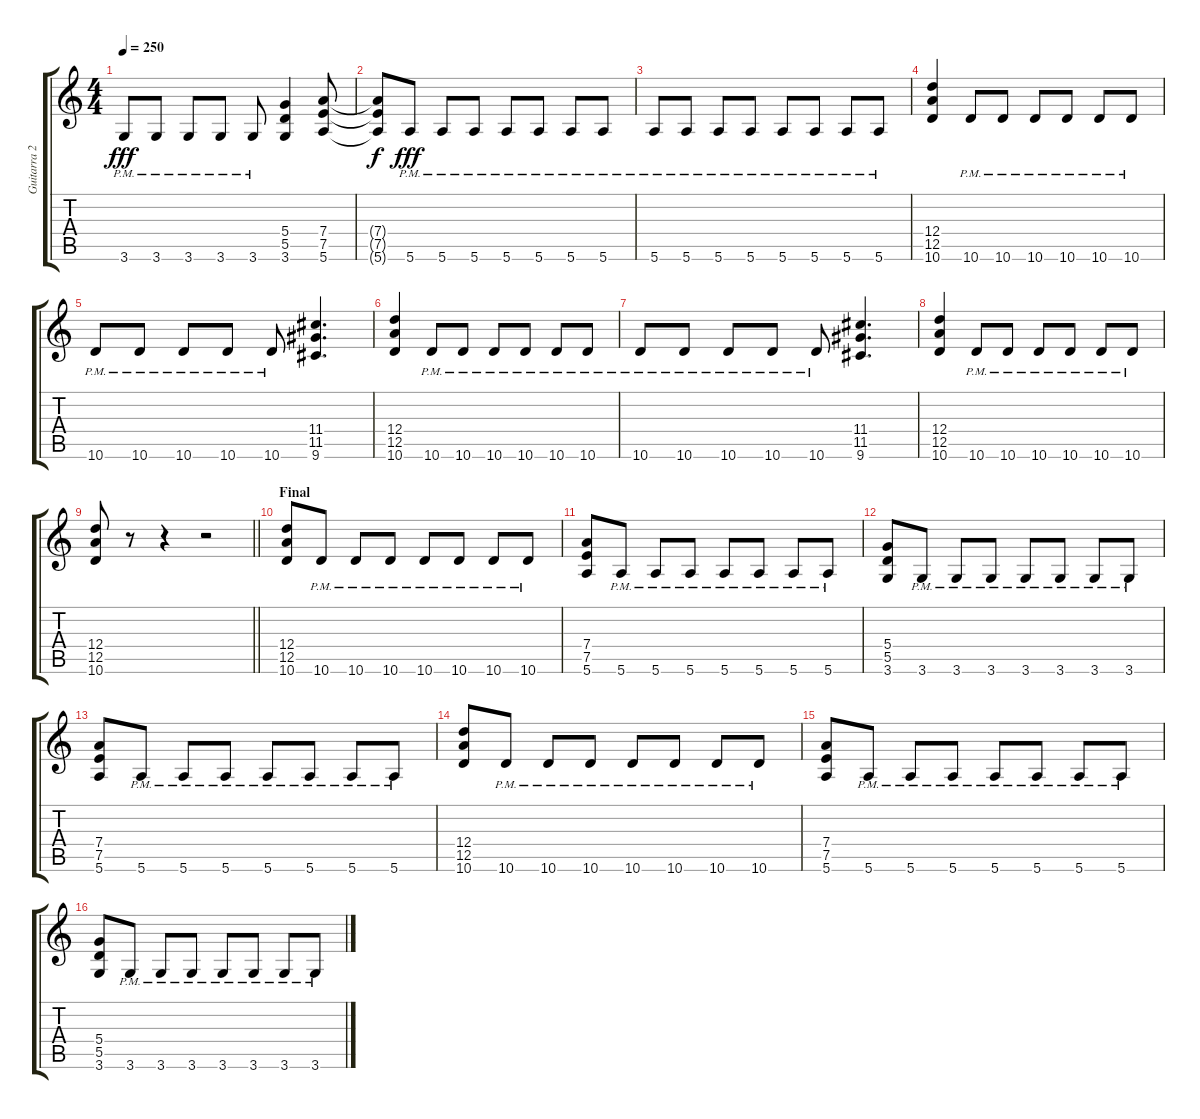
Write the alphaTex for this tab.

\track ("Guitarra 2" "Guitarra 2") {instrument distortionguitar}
\staff {score tabs}
\tuning (E4 B3 G3 D3 A2 E2) {hide}
\ts (4 4)
\tempo 250
\clef g2
\ks c
3.6{pm}.8{dy fff} 3.6{pm}.8 3.6{pm}.8 3.6{pm}.8 3.6{pm}.8 (5.4 5.5 3.6).4 (7.4 7.5 5.6).8 |
(7.4{t} 7.5{t} 5.6{t}).8{dy f} 5.6{pm}.8{dy fff} 5.6{pm}.8 5.6{pm}.8 5.6{pm}.8 5.6{pm}.8 5.6{pm}.8 5.6{pm}.8 |
5.6{pm}.8 5.6{pm}.8 5.6{pm}.8 5.6{pm}.8 5.6{pm}.8 5.6{pm}.8 5.6{pm}.8 5.6{pm}.8 |
(12.4 12.5 10.6).4 10.6{pm}.8 10.6{pm}.8 10.6{pm}.8 10.6{pm}.8 10.6{pm}.8 10.6{pm}.8 |
10.6{pm}.8 10.6{pm}.8 10.6{pm}.8 10.6{pm}.8 10.6{pm}.8 (11.4 11.5 9.6).4{d} |
(12.4 12.5 10.6).4 10.6{pm}.8 10.6{pm}.8 10.6{pm}.8 10.6{pm}.8 10.6{pm}.8 10.6{pm}.8 |
10.6{pm}.8 10.6{pm}.8 10.6{pm}.8 10.6{pm}.8 10.6{pm}.8 (11.4 11.5 9.6).4{d} |
(12.4 12.5 10.6).4 10.6{pm}.8 10.6{pm}.8 10.6{pm}.8 10.6{pm}.8 10.6{pm}.8 10.6{pm}.8 |
\barLineRight lightlight
(12.4 12.5 10.6).8 r.8 r.4 r.2 |
\section ("" "Final")
(12.4 12.5 10.6).8 10.6{pm}.8 10.6{pm}.8 10.6{pm}.8 10.6{pm}.8 10.6{pm}.8 10.6{pm}.8 10.6{pm}.8 |
(7.4 7.5 5.6).8 5.6{pm}.8 5.6{pm}.8 5.6{pm}.8 5.6{pm}.8 5.6{pm}.8 5.6{pm}.8 5.6{pm}.8 |
(5.4 5.5 3.6).8 3.6{pm}.8 3.6{pm}.8 3.6{pm}.8 3.6{pm}.8 3.6{pm}.8 3.6{pm}.8 3.6{pm}.8 |
(7.4 7.5 5.6).8 5.6{pm}.8 5.6{pm}.8 5.6{pm}.8 5.6{pm}.8 5.6{pm}.8 5.6{pm}.8 5.6{pm}.8 |
(12.4 12.5 10.6).8 10.6{pm}.8 10.6{pm}.8 10.6{pm}.8 10.6{pm}.8 10.6{pm}.8 10.6{pm}.8 10.6{pm}.8 |
(7.4 7.5 5.6).8 5.6{pm}.8 5.6{pm}.8 5.6{pm}.8 5.6{pm}.8 5.6{pm}.8 5.6{pm}.8 5.6{pm}.8 |
(5.4 5.5 3.6).8 3.6{pm}.8 3.6{pm}.8 3.6{pm}.8 3.6{pm}.8 3.6{pm}.8 3.6{pm}.8 3.6{pm}.8
